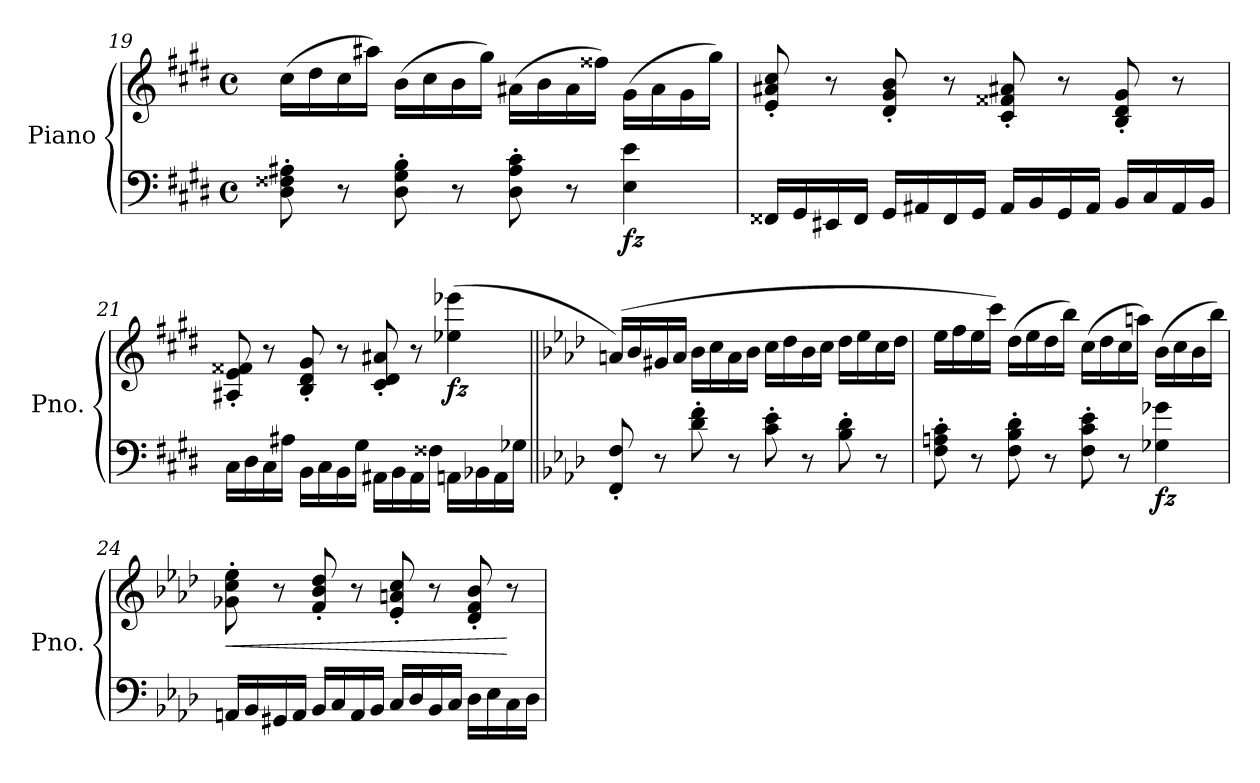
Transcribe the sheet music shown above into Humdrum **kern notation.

**kern	**kern	**dynam
*part1	*part1	*part1
*staff2	*staff1	*staff1/2
*I"Piano	*	*
*I'Pno.	*	*
!!LO:LB:g=z
*clefF4	*clefG2	*
*k[f#c#g#d#]	*k[f#c#g#d#]	*
*M4/4	*M4/4	*
*met(c)	*met(c)	*
=19	=19	=19
8D#\' 8F##X\' 8A#X\'	(16cc#\LL	.
.	16dd#\	.
8r	16cc#\	.
.	16aa#X\JJ)	.
8D#\' 8G#\' 8B\'	(16b\LL	.
.	16cc#\	.
8r	16b\	.
.	16gg#\JJ)	.
8D#\' 8A#\' 8c#\'	(16a#X\LL	.
.	16b\	.
8r	16a#\	.
.	16ff##X\JJ)	.
!	!	!LO:DY:b=2
4E\ 4e\	(16g#\LL	fz
.	16a#\	.
.	16g#\	.
.	16gg#\JJ)	.
=20	=20	=20
16FF##X/LL	8e/' 8a#X/' 8cc#/'	.
16GG#/	.	.
16EE#X/	8r	.
16FF##/JJ	.	.
16GG#/LL	8d#/' 8g#/' 8b/'	.
16AA#X/	.	.
16FF##/	8r	.
16GG#/JJ	.	.
16AA#/LL	8c#/' 8f##X/' 8a#X/'	.
16BB/	.	.
16GG#/	8r	.
16AA#/JJ	.	.
16BB/LL	8B/' 8d#/' 8g#/'	.
16C#/	.	.
16AA#/	8r	.
16BB/JJ	.	.
!!LO:PB:g=z
=21	=21	=21
16C#\LL	8A#X/' 8e/' 8f##X/'	.
16D#\	.	.
16C#\	8r	.
16A#X\JJ	.	.
16BB\LL	8B/' 8d#/' 8g#/'	.
16C#\	.	.
16BB\	8r	.
16G#\JJ	.	.
16AA#X\LL	8c#/' 8d#/' 8a#X/'	.
16BB\	.	.
16AA#\	8r	.
16F##X\JJ	.	.
!	!	!LO:DY:b
16AAn\LL	(4ee-X\ 4eee-X\	fz
16BB-X\	.	.
16AA\	.	.
16G-X\JJ	.	.
=22||	=22||	=22||
*k[b-e-a-d-]	*k[b-e-a-d-]	*
8FF/' 8F/'	(16an/LL)	.
.	16b-/	.
8r	16g#X/	.
.	16a/JJ	.
8d-\' 8f\'	16b-\LL	.
.	16cc\	.
8r	16a\	.
.	16b-\JJ	.
8c\' 8e-\'	16cc\LL	.
.	16dd-\	.
8r	16b-\	.
.	16cc\JJ	.
8B-\' 8d-\'	16dd-\LL	.
.	16ee-\	.
8r	16cc\	.
.	16dd-\JJ	.
!!LO:LB:g=z
=23	=23	=23
8F\' 8An\' 8c\'	16ee-\LL	.
.	16ff\	.
8r	16ee-\	.
.	16ccc\JJ)	.
8F\' 8B-\' 8d-\'	(16dd-\LL	.
.	16ee-\	.
8r	16dd-\	.
.	16bb-\JJ)	.
8F\' 8c\' 8e-\'	(16cc\LL	.
.	16dd-\	.
8r	16cc\	.
.	16aan\JJ)	.
!	!	!LO:DY:b=2
4G-X\ 4g-X\	(16b-\LL	fz
.	16cc\	.
.	16b-\	.
.	16bb-\JJ)	.
=24	=24	=24
!	!	!LO:HP:b
16AAn/LL	8g-X\' 8cc\' 8ee-\'	<
16BB-/	.	.
16GG#X/	8r	.
16AA/JJ	.	.
16BB-/LL	8f/' 8b-/' 8dd-/'	.
16C/	.	.
16AA/	8r	.
16BB-/JJ	.	.
16C/LL	8e-/' 8an/' 8cc/'	.
16D-/	.	.
16BB-/	8r	.
16C/JJ	.	.
16D-\LL	8d-/' 8f/' 8b-/'	.
16E-\	.	.
16C\	8r	[
16D-\JJ	.	.
=	=	=
*-	*-	*-
